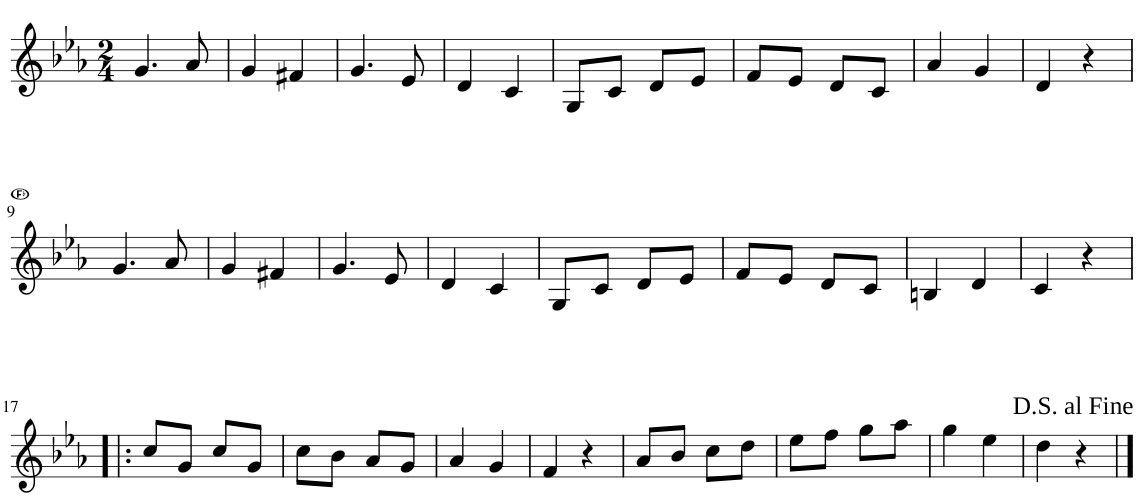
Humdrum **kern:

**kern
*part1
*staff1
*I"Voice
*clefG2
*k[b-e-a-]
*M2/4
=1
4.g/
8a-/
=2
4g/
4f#X/
=3
4.g/
8e-/
=4
4d/
4c/
=5
8G/L
8c/J
8d/L
8e-/J
=6
8f/L
8e-/J
8d/L
8c/J
=7
4a-/
4g/
=8
4d/
4r
!!LO:LB:g=z
=9
4.g/
8a-/
=10
4g/
4f#X/
=11
4.g/
8e-/
=12
4d/
4c/
=13
8G/L
8c/J
8d/L
8e-/J
=14
8f/L
8e-/J
8d/L
8c/J
=15
4Bn/
4d/
=16
4c/
4r
!!LO:LB:g=z
=17!|:
8cc/L
8g/J
8cc/L
8g/J
=18
8cc\L
8b-\J
8a-/L
8g/J
=19
4a-/
4g/
=20
4f/
4r
=21
8a-/L
8b-/J
8cc\L
8dd\J
=22
8ee-\L
8ff\J
8gg\L
8aa-\J
=23
4gg\
4ee-\
=24
4dd\
4r
!LO:TX:a:t=<font face="Times New Roman"/>D.S. al Fine
==
*-
